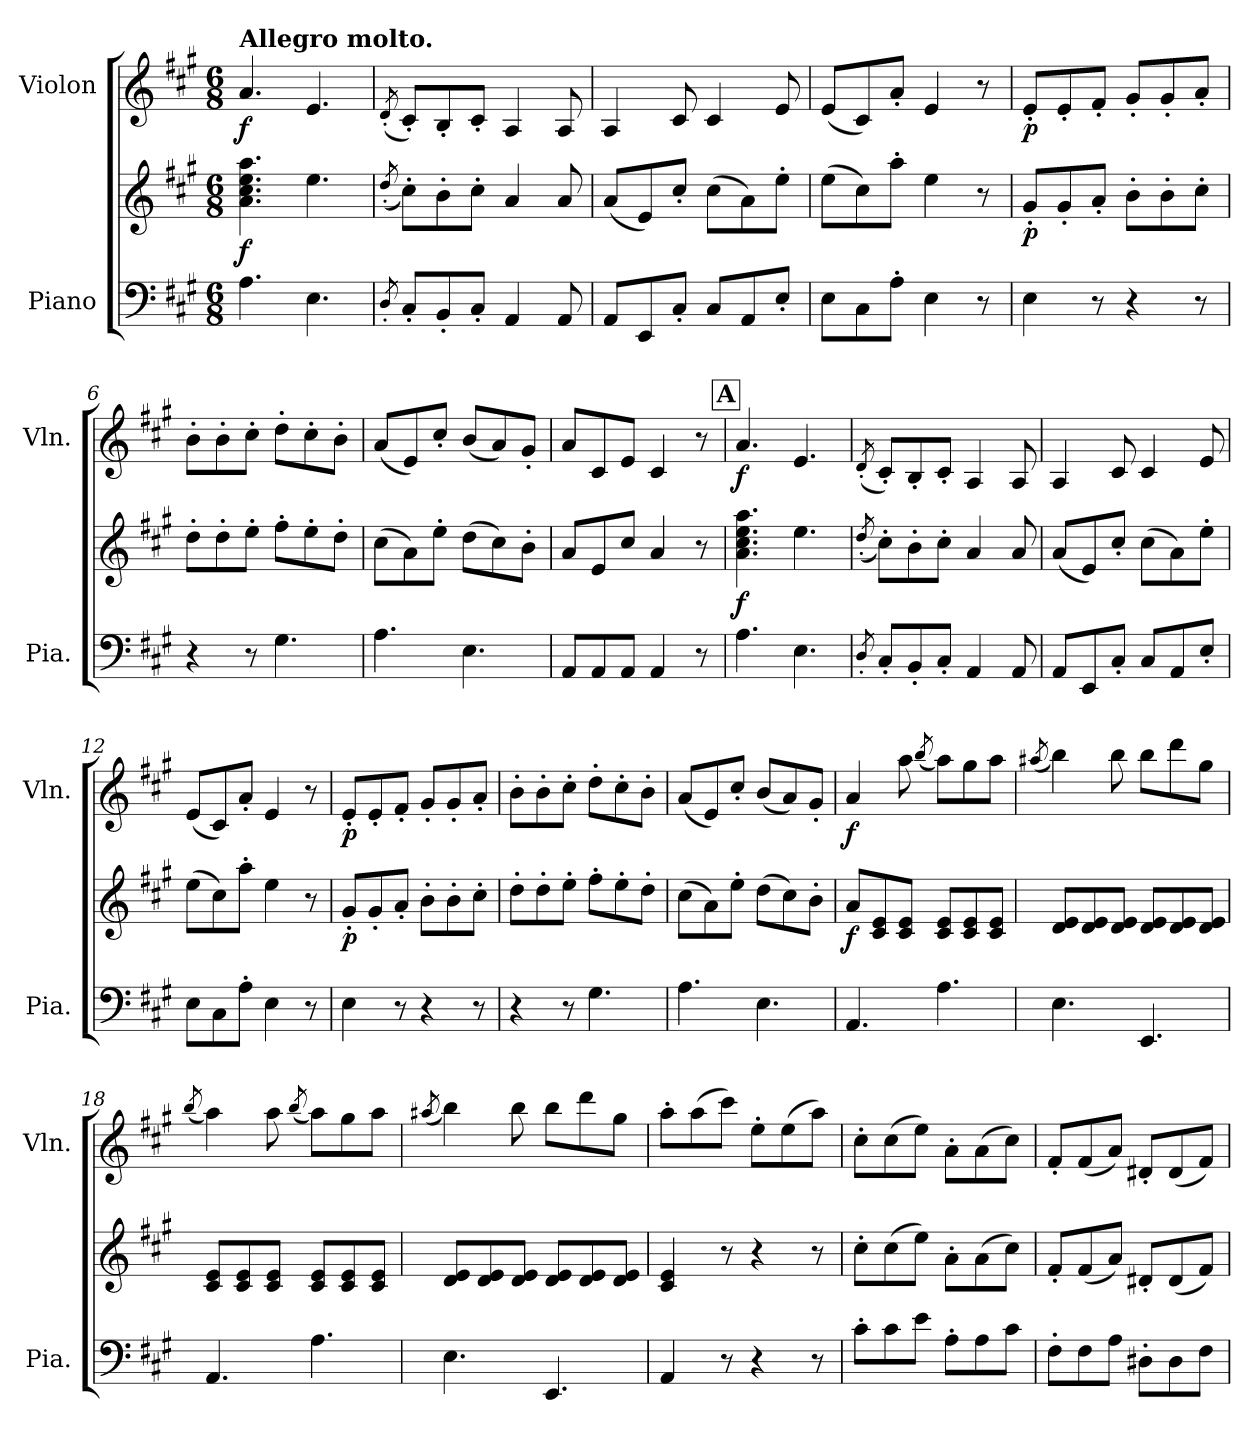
**kern	**kern	**dynam	**kern	**dynam
*part2	*part2	*part2	*part1	*part1
*staff3	*staff2	*staff2/3	*staff1	*staff1
*I"Piano	*	*	*I"Violon	*
*I'Pia.	*	*	*I'Vln.	*
*clefF4	*clefG2	*	*clefG2	*
*k[f#c#g#]	*k[f#c#g#]	*	*k[f#c#g#]	*
*M6/8	*M6/8	*	*M6/8	*
*MM132	*MM132	*	*MM132	*
=1	=1	=1	=1	=1
!	!	!	!LO:TX:a:B:t=Allegro molto.	!
!	!	!LO:DY:b	!	!LO:DY:b
4.A\	4.a\ 4.cc#\ 4.ee\ 4.aa\	f	4.a/	f
4.E\	4.ee\	.	4.e/	.
=2	=2	=2	=2	=2
8qD'/	(<8qdd'/	.	(<8qd'/	.
8C#'/L	8cc#'\L)	.	8c#'/L)	.
8BB'/	8b'\	.	8B'/	.
8C#'/J	8cc#'\J	.	8c#'/J	.
4AA/	4a/	.	4A/	.
8AA/	8a/	.	8A/	.
=3	=3	=3	=3	=3
8AA/L	(<8a/L	.	4A/	.
8EE/	8e/)	.	.	.
8C#'/J	8cc#'/J	.	8c#/	.
8C#/L	(>8cc#\L	.	4c#/	.
8AA/	8a\)	.	.	.
8E'/J	8ee'\J	.	8e/	.
=4	=4	=4	=4	=4
8E\L	(>8ee\L	.	(<8e/L	.
8C#\	8cc#\)	.	8c#/)	.
8A'\J	8aa'\J	.	8a'/J	.
4E\	4ee\	.	4e/	.
8r	8r	.	8r	.
=5	=5	=5	=5	=5
!	!	!LO:DY:b	!	!LO:DY:b
4E\	8g#'/L	p	8e'/L	p
.	8g#'/	.	8e'/	.
8r	8a'/J	.	8f#'/J	.
4r	8b'\L	.	8g#'/L	.
.	8b'\	.	8g#'/	.
8r	8cc#'\J	.	8a'/J	.
=6	=6	=6	=6	=6
4r	8dd'\L	.	8b'\L	.
.	8dd'\	.	8b'\	.
8r	8ee'\J	.	8cc#'\J	.
4.G#\	8ff#'\L	.	8dd'\L	.
.	8ee'\	.	8cc#'\	.
.	8dd'\J	.	8b'\J	.
!!LO:LB:g=z
=7	=7	=7	=7	=7
4.A\	(>8cc#\L	.	(<8a/L	.
.	8a\)	.	8e/)	.
.	8ee'\J	.	8cc#'/J	.
4.E\	(>8dd\L	.	(<8b/L	.
.	8cc#\)	.	8a/)	.
.	8b'\J	.	8g#'/J	.
=8	=8	=8	=8	=8
8AA/L	8a/L	.	8a/L	.
8AA/	8e/	.	8c#/	.
8AA/J	8cc#/J	.	8e/J	.
4AA/	4a/	.	4c#/	.
8r	8r	.	8r	.
!!LO:REH:place=s1:a:B:fs=14:t=A
=9	=9	=9	=9	=9
!	!	!LO:DY:b	!	!LO:DY:b
4.A\	4.a\ 4.cc#\ 4.ee\ 4.aa\	f	4.a/	f
4.E\	4.ee\	.	4.e/	.
=10	=10	=10	=10	=10
8qD'/	(<8qdd'/	.	(<8qd'/	.
8C#'/L	8cc#'\L)	.	8c#'/L)	.
8BB'/	8b'\	.	8B'/	.
8C#'/J	8cc#'\J	.	8c#'/J	.
4AA/	4a/	.	4A/	.
8AA/	8a/	.	8A/	.
=11	=11	=11	=11	=11
8AA/L	(<8a/L	.	4A/	.
8EE/	8e/)	.	.	.
8C#'/J	8cc#'/J	.	8c#/	.
8C#/L	(>8cc#\L	.	4c#/	.
8AA/	8a\)	.	.	.
8E'/J	8ee'\J	.	8e/	.
=12	=12	=12	=12	=12
8E\L	(>8ee\L	.	(<8e/L	.
8C#\	8cc#\)	.	8c#/)	.
8A'\J	8aa'\J	.	8a'/J	.
4E\	4ee\	.	4e/	.
8r	8r	.	8r	.
=13	=13	=13	=13	=13
!	!	!LO:DY:b	!	!LO:DY:b
4E\	8g#'/L	p	8e'/L	p
.	8g#'/	.	8e'/	.
8r	8a'/J	.	8f#'/J	.
4r	8b'\L	.	8g#'/L	.
.	8b'\	.	8g#'/	.
8r	8cc#'\J	.	8a'/J	.
!!LO:LB:g=z
=14	=14	=14	=14	=14
4r	8dd'\L	.	8b'\L	.
.	8dd'\	.	8b'\	.
8r	8ee'\J	.	8cc#'\J	.
4.G#\	8ff#'\L	.	8dd'\L	.
.	8ee'\	.	8cc#'\	.
.	8dd'\J	.	8b'\J	.
=15	=15	=15	=15	=15
4.A\	(>8cc#\L	.	(<8a/L	.
.	8a\)	.	8e/)	.
.	8ee'\J	.	8cc#'/J	.
4.E\	(>8dd\L	.	(<8b/L	.
.	8cc#\)	.	8a/)	.
.	8b'\J	.	8g#'/J	.
=16	=16	=16	=16	=16
!	!	!LO:DY:b	!	!LO:DY:b
4.AA/	8a/L	f	4a/	f
.	8c#/ 8e/	.	.	.
.	8c#/ 8e/J	.	8aa\	.
.	.	.	(<8qbb/	.
4.A\	8c#/ 8e/L	.	8aa\L)	.
.	8c#/ 8e/	.	8gg#\	.
.	8c#/ 8e/J	.	8aa\J	.
=17	=17	=17	=17	=17
.	.	.	(<8qaa#X/	.
4.E\	8d/ 8e/L	.	4bb\)	.
.	8d/ 8e/	.	.	.
.	8d/ 8e/J	.	8bb\	.
4.EE/	8d/ 8e/L	.	8bb\L	.
.	8d/ 8e/	.	8ddd\	.
.	8d/ 8e/J	.	8gg#\J	.
=18	=18	=18	=18	=18
.	.	.	(<8qbb/	.
4.AA/	8c#/ 8e/L	.	4aa\)	.
.	8c#/ 8e/	.	.	.
.	8c#/ 8e/J	.	8aa\	.
.	.	.	(<8qbb/	.
4.A\	8c#/ 8e/L	.	8aa\L)	.
.	8c#/ 8e/	.	8gg#\	.
.	8c#/ 8e/J	.	8aa\J	.
=19	=19	=19	=19	=19
.	.	.	(<8qaa#X/	.
4.E\	8d/ 8e/L	.	4bb\)	.
.	8d/ 8e/	.	.	.
.	8d/ 8e/J	.	8bb\	.
4.EE/	8d/ 8e/L	.	8bb\L	.
.	8d/ 8e/	.	8ddd\	.
.	8d/ 8e/J	.	8gg#\J	.
=20	=20	=20	=20	=20
4AA/	4c#/ 4e/	.	8aa'\L	.
.	.	.	(>8aa\	.
8r	8r	.	8ccc#\J)	.
4r	4r	.	8ee'\L	.
.	.	.	(>8ee\	.
8r	8r	.	8aa\J)	.
!!LO:LB:g=z
=21	=21	=21	=21	=21
8c#'\L	8cc#'\L	.	8cc#'\L	.
8c#\	(>8cc#\	.	(>8cc#\	.
8e\J	8ee\J)	.	8ee\J)	.
8A'\L	8a'\L	.	8a'\L	.
8A\	(>8a\	.	(>8a\	.
8c#\J	8cc#\J)	.	8cc#\J)	.
=22	=22	=22	=22	=22
8F#'\L	8f#'/L	.	8f#'/L	.
8F#\	(<8f#/	.	(<8f#/	.
8A\J	8a/J)	.	8a/J)	.
8D#X'\L	8d#X'/L	.	8d#X'/L	.
8D#\	(<8d#/	.	(<8d#/	.
8F#\J	8f#/J)	.	8f#/J)	.
=	=	=	=	=
*-	*-	*-	*-	*-
